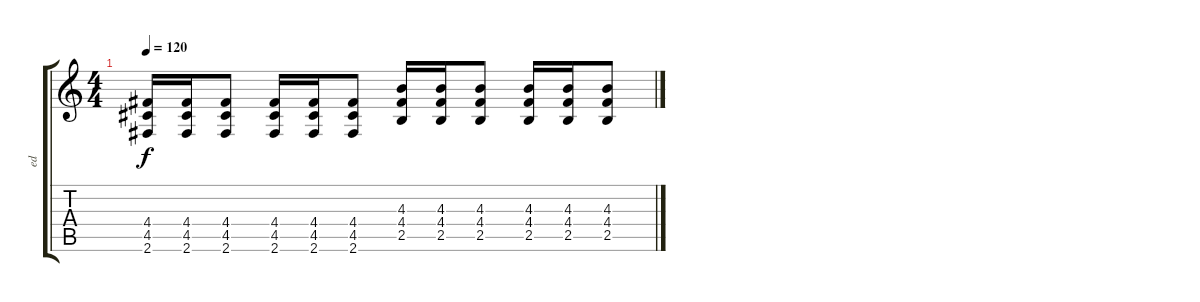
\track ("ed" "ed") {instrument distortionguitar}
\staff {score tabs}
\tuning (E4 B3 G3 D3 A2 E2) {hide}
\ts (4 4)
\tempo 120
\clef g2
\ks c
(4.4 4.5 2.6).16{dy f} (4.4 4.5 2.6).16 (4.4 4.5 2.6).8 (4.4 4.5 2.6).16 (4.4 4.5 2.6).16 (4.4 4.5 2.6).8 (4.3 4.4 2.5).16 (4.3 4.4 2.5).16 (4.3 4.4 2.5).8 (4.3 4.4 2.5).16 (4.3 4.4 2.5).16 (4.3 4.4 2.5).8
